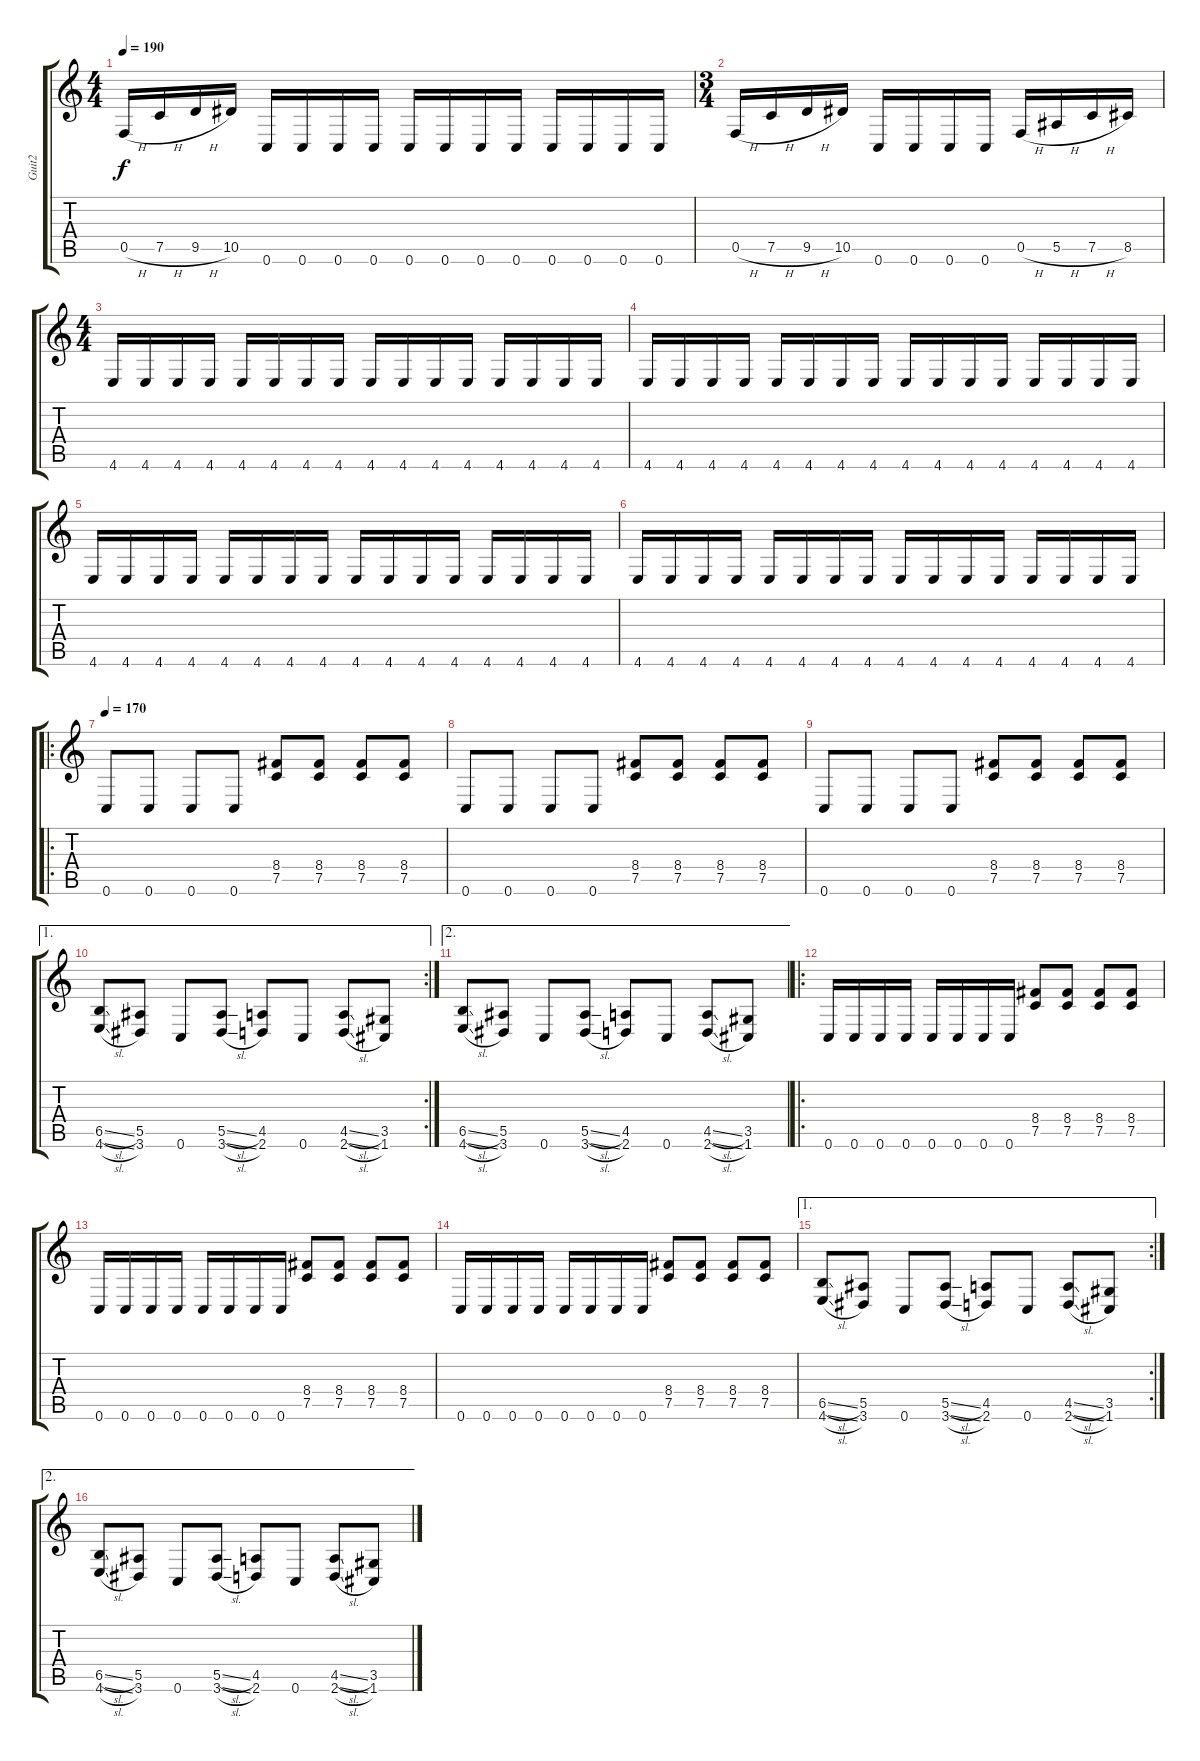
\track ("Guit2" "Guit2") {instrument distortionguitar}
\staff {score tabs}
\tuning (C4 G3 Eb3 Bb2 F2 C2) {hide}
\ts (4 4)
\tempo 190
\clef g2
\ks c
0.5{h}.16{dy f} 7.5{h}.16 9.5{h}.16 10.5.16 0.6.16 0.6.16 0.6.16 0.6.16 0.6.16 0.6.16 0.6.16 0.6.16 0.6.16 0.6.16 0.6.16 0.6.16 |
\ts (3 4)
0.5{h}.16 7.5{h}.16 9.5{h}.16 10.5.16 0.6.16 0.6.16 0.6.16 0.6.16 0.5{h}.16 5.5{h}.16 7.5{h}.16 8.5.16 |
\ts (4 4)
4.6.16 4.6.16 4.6.16 4.6.16 4.6.16 4.6.16 4.6.16 4.6.16 4.6.16 4.6.16 4.6.16 4.6.16 4.6.16 4.6.16 4.6.16 4.6.16 |
4.6.16 4.6.16 4.6.16 4.6.16 4.6.16 4.6.16 4.6.16 4.6.16 4.6.16 4.6.16 4.6.16 4.6.16 4.6.16 4.6.16 4.6.16 4.6.16 |
4.6.16 4.6.16 4.6.16 4.6.16 4.6.16 4.6.16 4.6.16 4.6.16 4.6.16 4.6.16 4.6.16 4.6.16 4.6.16 4.6.16 4.6.16 4.6.16 |
4.6.16 4.6.16 4.6.16 4.6.16 4.6.16 4.6.16 4.6.16 4.6.16 4.6.16 4.6.16 4.6.16 4.6.16 4.6.16 4.6.16 4.6.16 4.6.16 |
\ro
\tempo 170
0.6.8 0.6.8 0.6.8 0.6.8 (8.4 7.5).8 (8.4 7.5).8 (8.4 7.5).8 (8.4 7.5).8 |
0.6.8 0.6.8 0.6.8 0.6.8 (8.4 7.5).8 (8.4 7.5).8 (8.4 7.5).8 (8.4 7.5).8 |
0.6.8 0.6.8 0.6.8 0.6.8 (8.4 7.5).8 (8.4 7.5).8 (8.4 7.5).8 (8.4 7.5).8 |
\ae 1
\rc 2
(6.5{sl} 4.6{sl}).8 (5.5 3.6).8 0.6.8 (5.5{sl} 3.6{sl}).8 (4.5 2.6).8 0.6.8 (4.5{sl} 2.6{sl}).8 (3.5 1.6).8 |
\ae 2
(6.5{sl} 4.6{sl}).8 (5.5 3.6).8 0.6.8 (5.5{sl} 3.6{sl}).8 (4.5 2.6).8 0.6.8 (4.5{sl} 2.6{sl}).8 (3.5 1.6).8 |
\ro
0.6.16 0.6.16 0.6.16 0.6.16 0.6.16 0.6.16 0.6.16 0.6.16 (8.4 7.5).8 (8.4 7.5).8 (8.4 7.5).8 (8.4 7.5).8 |
0.6.16 0.6.16 0.6.16 0.6.16 0.6.16 0.6.16 0.6.16 0.6.16 (8.4 7.5).8 (8.4 7.5).8 (8.4 7.5).8 (8.4 7.5).8 |
0.6.16 0.6.16 0.6.16 0.6.16 0.6.16 0.6.16 0.6.16 0.6.16 (8.4 7.5).8 (8.4 7.5).8 (8.4 7.5).8 (8.4 7.5).8 |
\ae 1
\rc 2
(6.5{sl} 4.6{sl}).8 (5.5 3.6).8 0.6.8 (5.5{sl} 3.6{sl}).8 (4.5 2.6).8 0.6.8 (4.5{sl} 2.6{sl}).8 (3.5 1.6).8 |
\ae 2
(6.5{sl} 4.6{sl}).8 (5.5 3.6).8 0.6.8 (5.5{sl} 3.6{sl}).8 (4.5 2.6).8 0.6.8 (4.5{sl} 2.6{sl}).8 (3.5 1.6).8
